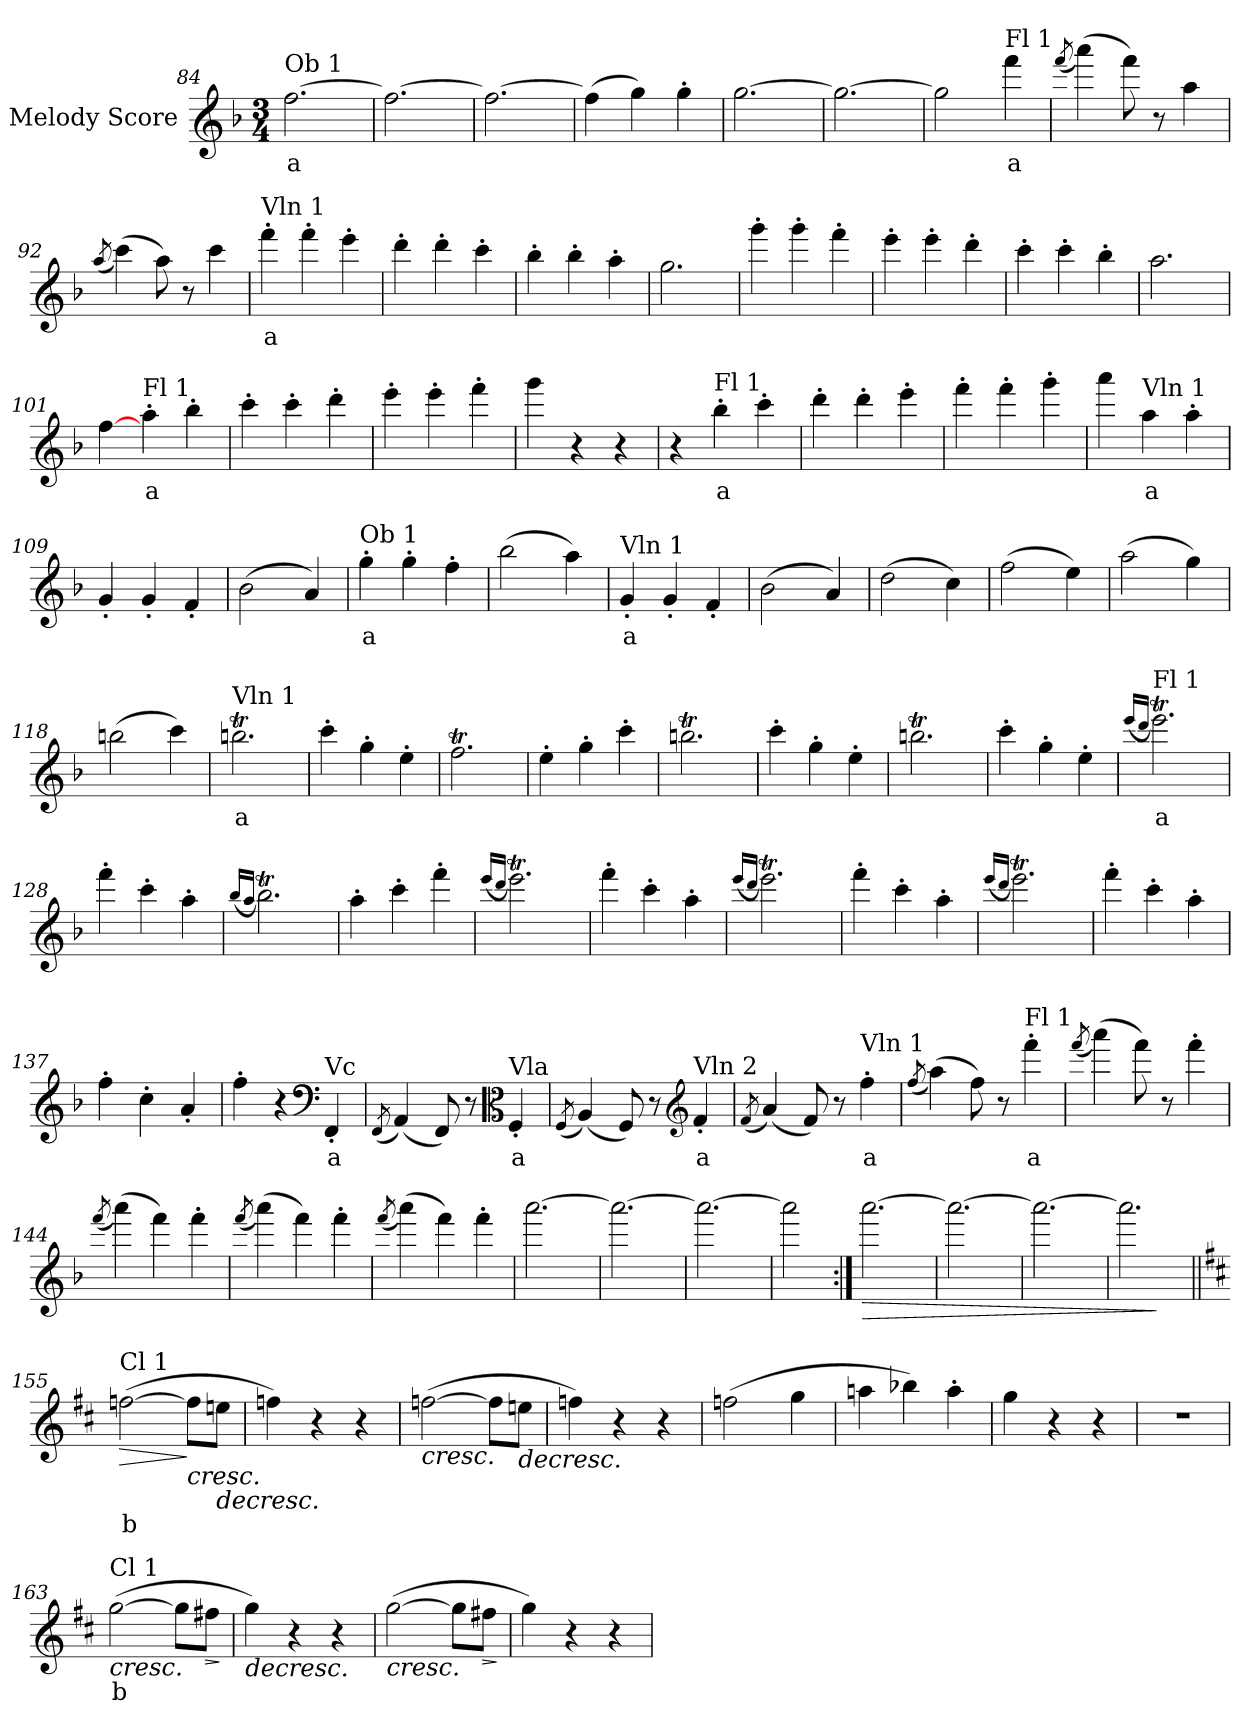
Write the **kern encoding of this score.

**kern	**text	**dynam
*part1	*part1	*part1
*staff1	*staff1	*staff1
*I"Melody Score	*	*
*clefG2	*	*
*k[b-]	*	*
*M3/4	*	*
=84	=84	=84
!LO:TX:a:t=Ob 1	!	!
!	!LO:LY:b:color=#FF0000	!
[2.ff\	a	.
=85	=85	=85
2.ff\_	.	.
=86	=86	=86
2.ff\_	.	.
=87	=87	=87
(4ff\]	.	.
4gg\)	.	.
4gg'\	.	.
=88	=88	=88
[2.gg\	.	.
=89	=89	=89
2.gg\_	.	.
=90	=90	=90
2gg\]	.	.
!LO:TX:a:t=Fl 1	!	!
!	!LO:LY:b:color=#FF0000	!
4fff\	a	.
=91	=91	=91
(8qfff/	.	.
(4aaa\)	.	.
8fff\)	.	.
8r	.	.
4aa\	.	.
=92	=92	=92
(8qaa/	.	.
(4ccc\)	.	.
8aa\)	.	.
8r	.	.
4ccc\	.	.
=93	=93	=93
!LO:TX:a:t=Vln 1	!	!
!	!LO:LY:b:color=#FF0000	!
4fff'\	a	.
4fff'\	.	.
4eee'\	.	.
=94	=94	=94
4ddd'\	.	.
4ddd'\	.	.
4ccc'\	.	.
=95	=95	=95
4bb-'\	.	.
4bb-'\	.	.
4aa'\	.	.
=96	=96	=96
2.gg\	.	.
=97	=97	=97
4ggg'\	.	.
4ggg'\	.	.
4fff'\	.	.
=98	=98	=98
4eee'\	.	.
4eee'\	.	.
4ddd'\	.	.
=99	=99	=99
4ccc'\	.	.
4ccc'\	.	.
4bb-'\	.	.
=100	=100	=100
2.aa\	.	.
=101	=101	=101
[4ff\	.	.
!LO:TX:a:t=Fl 1	!	!
!	!LO:LY:b:color=#FF0000	!
4aa'\	a	.
4bb-'\	.	.
=102	=102	=102
4ccc'\	.	.
4ccc'\	.	.
4ddd'\	.	.
=103	=103	=103
4eee'\	.	.
4eee'\	.	.
4fff'\	.	.
=104	=104	=104
4ggg\	.	.
4r	.	.
4r	.	.
=105	=105	=105
4r	.	.
!LO:TX:a:t=Fl 1	!	!
!	!LO:LY:b:color=#FF0000	!
4bb-'\	a	.
4ccc'\	.	.
=106	=106	=106
4ddd'\	.	.
4ddd'\	.	.
4eee'\	.	.
=107	=107	=107
4fff'\	.	.
4fff'\	.	.
4ggg'\	.	.
=108	=108	=108
4aaa\	.	.
!LO:TX:a:t=Vln 1	!	!
!	!LO:LY:b:color=#FF0000	!
4aa\	a	.
4aa'\	.	.
=109	=109	=109
4g'/	.	.
4g'/	.	.
4f'/	.	.
=110	=110	=110
(2b-\	.	.
4a/)	.	.
=111	=111	=111
!LO:TX:a:t=Ob 1	!	!
!	!LO:LY:b:color=#FF0000	!
4gg'\	a	.
4gg'\	.	.
4ff'\	.	.
=112	=112	=112
(2bb-\	.	.
4aa\)	.	.
=113	=113	=113
!LO:TX:a:t=Vln 1	!	!
!	!LO:LY:b:color=#FF0000	!
4g'/	a	.
4g'/	.	.
4f'/	.	.
=114	=114	=114
(2b-\	.	.
4a/)	.	.
=115	=115	=115
(2dd\	.	.
4cc\)	.	.
=116	=116	=116
(2ff\	.	.
4ee\)	.	.
=117	=117	=117
(2aa\	.	.
4gg\)	.	.
=118	=118	=118
(2bbn\	.	.
4ccc\)	.	.
=119	=119	=119
!LO:TX:a:t=Vln 1	!	!
!	!LO:LY:b:color=#FF0000	!
2.bbnt\	a	.
=120	=120	=120
4ccc'\	.	.
4gg'\	.	.
4ee'\	.	.
=121	=121	=121
2.ffT\	.	.
=122	=122	=122
4ee'\	.	.
4gg'\	.	.
4ccc'\	.	.
=123	=123	=123
2.bbnt\	.	.
=124	=124	=124
4ccc'\	.	.
4gg'\	.	.
4ee'\	.	.
=125	=125	=125
2.bbnt\	.	.
=126	=126	=126
4ccc'\	.	.
4gg'\	.	.
4ee'\	.	.
=127	=127	=127
(16qeee/LL	.	.
16qddd/JJ	.	.
!LO:TX:a:t=Fl 1	!	!
!	!LO:LY:b:color=#FF0000	!
2.eeet\)	a	.
=128	=128	=128
4fff'\	.	.
4ccc'\	.	.
4aa'\	.	.
=129	=129	=129
(16qbb-/LL	.	.
16qaa/JJ	.	.
2.bb-T\)	.	.
=130	=130	=130
4aa'\	.	.
4ccc'\	.	.
4fff'\	.	.
=131	=131	=131
(16qeee/LL	.	.
16qddd/JJ	.	.
2.eeet\)	.	.
=132	=132	=132
4fff'\	.	.
4ccc'\	.	.
4aa'\	.	.
=133	=133	=133
(16qeee/LL	.	.
16qddd/JJ	.	.
2.eeet\)	.	.
=134	=134	=134
4fff'\	.	.
4ccc'\	.	.
4aa'\	.	.
=135	=135	=135
(16qeee/LL	.	.
16qddd/JJ	.	.
2.eeet\)	.	.
=136	=136	=136
4fff'\	.	.
4ccc'\	.	.
4aa'\	.	.
=137	=137	=137
4ff'\	.	.
4cc'\	.	.
4a'/	.	.
=138	=138	=138
4ff'\	.	.
4r	.	.
*clefF4	*	*
!LO:TX:a:t=Vc	!	!
!	!LO:LY:b:color=#FF0000	!
4FF'/	a	.
=139	=139	=139
(8qFF/	.	.
(4AA/)	.	.
8FF/)	.	.
8r	.	.
*clefC3	*	*
!LO:TX:a:t=Vla	!	!
!	!LO:LY:b:color=#FF0000	!
4F'/	a	.
=140	=140	=140
(8qF/	.	.
(4A/)	.	.
8F/)	.	.
8r	.	.
*clefG2	*	*
!LO:TX:a:t=Vln 2	!	!
!	!LO:LY:b:color=#FF0000	!
4f'/	a	.
=141	=141	=141
(8qf/	.	.
(4a/)	.	.
8f/)	.	.
8r	.	.
!LO:TX:a:t=Vln 1	!	!
!	!LO:LY:b:color=#FF0000	!
4ff'\	a	.
=142	=142	=142
(8qff/	.	.
(4aa\)	.	.
8ff\)	.	.
8r	.	.
!LO:TX:a:t=Fl 1	!	!
!	!LO:LY:b:color=#FF0000	!
4fff'\	a	.
=143	=143	=143
(8qfff/	.	.
(4aaa\)	.	.
8fff\)	.	.
8r	.	.
4fff'\	.	.
=144	=144	=144
(8qfff/	.	.
(4aaa\)	.	.
4fff\)	.	.
4fff'\	.	.
=145	=145	=145
(8qfff/	.	.
(4aaa\)	.	.
4fff\)	.	.
4fff'\	.	.
=146	=146	=146
(8qfff/	.	.
(4aaa\)	.	.
4fff\)	.	.
4fff'\	.	.
=147	=147	=147
[2.aaa\	.	.
=148	=148	=148
2.aaa\_	.	.
=149	=149	=149
2.aaa\_	.	.
=150	=150	=150
2aaa\]	.	.
=151:|!	=151:|!	=151:|!
!	!	!LO:HP:b
[2.aaa\	.	>
=152	=152	=152
2.aaa\_	.	.
=153	=153	=153
2.aaa\_	.	.
=154	=154	=154
2.aaa\]	.	.
.	.	]
=155||	=155||	=155||
*k[f#c#]	*	*
*MM252	*	*
!LO:TX:a:t=Cl 1	!	!
!	!LO:LY:b:color=#FF0000	!LO:HP:b
([2ff\	b	>
!	!	!LO:HP:n=1:b
8ff\L]	.	] <
!	!	!LO:HP:b
8een\J	.	>
=156	=156	=156
4ff\)	.	.
4r	.	[
4r	.	.
=157	=157	=157
!	!	!LO:HP:b
([2ff\	.	<
8ff\L]	.	.
!	!	!LO:HP:n=1:b
8een\J	.	] >
=158	=158	=158
4ff\)	.	.
4r	.	[
4r	.	.
=159	=159	=159
(2ff\	.	.
4gg\	.	.
=160	=160	=160
4aan\	.	.
4bb-\)	.	.
4aa'\	.	.
=161	=161	=161
4gg\	.	.
4r	.	.
4r	.	.
=162	=162	=162
2.r	.	.
=163	=163	=163
!LO:TX:a:t=Cl 1	!	!
!	!LO:LY:b:color=#FF0000	!LO:HP:b
([2gg\	b	<
8gg\L]	.	.
!	!	!LO:HP:n=1:b
8ff#X\J	.	] >
.	.	]
=164	=164	=164
!	!	!LO:HP:b
4gg\)	.	>
4r	.	[
4r	.	.
=165	=165	=165
!	!	!LO:HP:b
([2gg\	.	<
8gg\L]	.	.
!	!	!LO:HP:n=1:b
8ff#X\J	.	] >
.	.	]
=166	=166	=166
4gg\)	.	.
4r	.	[
4r	.	.
=	=	=
*-	*-	*-
